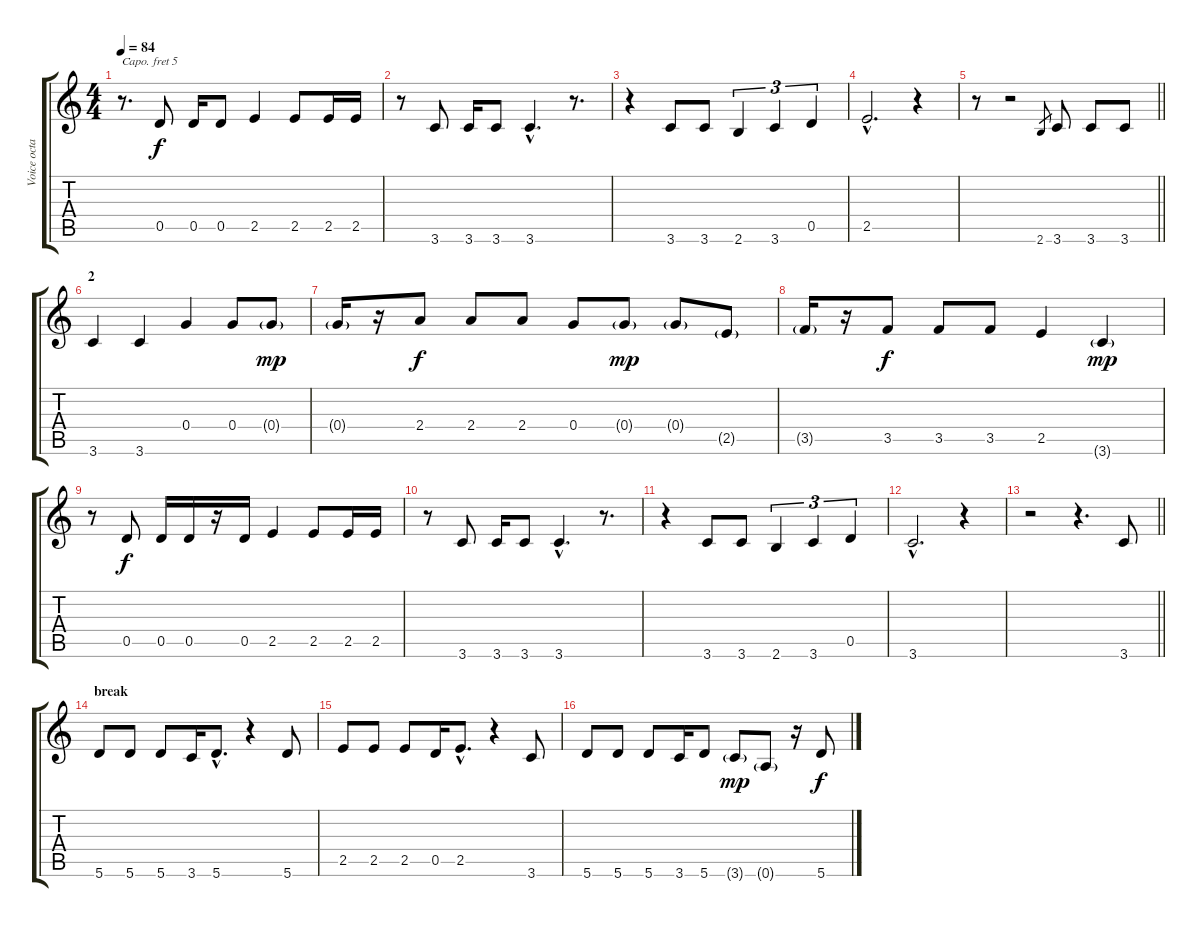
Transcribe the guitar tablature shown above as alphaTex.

\track ("Voice octave up (capo 5)" "Voice octa") {instrument panflute}
\staff {score tabs}
\capo 5
\tuning (E5 B4 G4 D4 A3 E3) {hide}
\ts (4 4)
\tempo 84
\clef g2
\ks c
r.8{d dy f} 0.5.8 0.5.16 0.5.8 2.5.4 2.5.8 2.5.16 2.5.16 |
r.8 3.6.8 3.6.16 3.6.8 3.6{hac}.4{d} r.8{d} |
r.4 3.6.8 3.6.8 2.6.4{tu (3 2)} 3.6.4{tu (3 2)} 0.5.4{tu (3 2)} |
2.5{hac}.2{d} r.4 |
\barLineRight lightlight
r.8 r.2 2.6.8{gr} 3.6.8 3.6.8 3.6.8 |
\section ("" "2")
3.6.4 3.6.4 0.4.4 0.4.8 0.4{g}.8{dy mp} |
0.4{g}.16 r.16 2.4.8{dy f} 2.4.8 2.4.8 0.4.8 0.4{g}.8{dy mp} 0.4{g}.8 2.5{g}.8 |
3.5{g}.16 r.16 3.5.8{dy f} 3.5.8 3.5.8 2.5.4 3.6{g}.4{dy mp} |
r.8 0.5.8{dy f} 0.5.16 0.5.16 r.16 0.5.16 2.5.4 2.5.8 2.5.16 2.5.16 |
r.8 3.6.8 3.6.16 3.6.8 3.6{hac}.4{d} r.8{d} |
r.4 3.6.8 3.6.8 2.6.4{tu (3 2)} 3.6.4{tu (3 2)} 0.5.4{tu (3 2)} |
3.6{hac}.2{d} r.4 |
\barLineRight lightlight
r.2 r.4{d} 3.6.8 |
\section ("" "break")
5.6.8 5.6.8 5.6.8 3.6.16 5.6{hac}.8{d} r.4 5.6.8 |
2.5.8 2.5.8 2.5.8 0.5.16 2.5{hac}.8{d} r.4 3.6.8 |
5.6.8 5.6.8 5.6.8 3.6.16 5.6.8 3.6{g}.8{dy mp} 0.6{g}.8 r.16 5.6.8{dy f}
